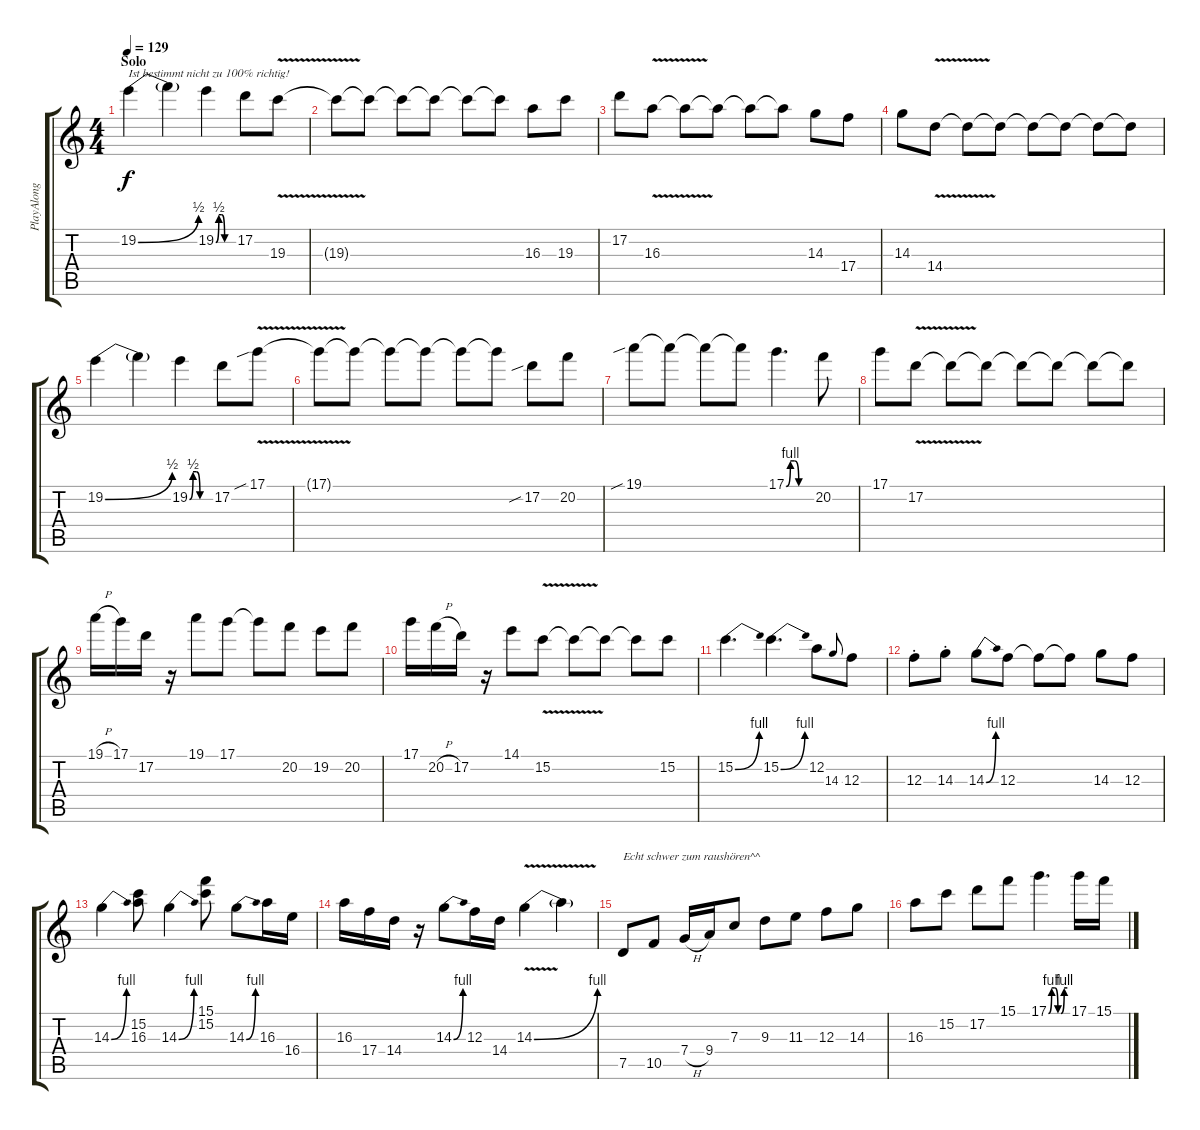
\track ("PlayAlong (für mitspielende)" "PlayAlong ") {instrument acousticguitarsteel}
\staff {score tabs}
\tuning (D4 A3 F3 C3 G2 D2) {hide}
\ts (4 4)
\section ("" "Solo")
\tempo 129
\clef g2
\ks c
19.2{be (bend 0 0 60 2)}.4{txt "Ist bestimmt nicht zu 100% richtig!" dy f} 19.2{t}.4 19.2{be (custom 0 0 10 2 20 2 30 0 60 0)}.4 17.2.8 19.3{v}.8 |
19.3{t}.8 19.3{t}.8 19.3{t}.8 19.3{t}.8 19.3{t}.8 19.3{t}.8 16.3.8 19.3.8 |
17.2.8 16.3{v}.8 16.3{t}.8 16.3{t}.8 16.3{t}.8 16.3{t}.8 14.3.8 17.4.8 |
14.3.8 14.4{v}.8 14.4{t}.8 14.4{t}.8 14.4{t}.8 14.4{t}.8 14.4{t}.8 14.4{t}.8 |
19.2{be (bend 0 0 60 2)}.4 19.2{t}.4 19.2{be (custom 0 0 10 2 20 2 30 0 60 0)}.4 17.2.8 17.1{v sib}.8 |
17.1{t}.8 17.1{t}.8 17.1{t}.8 17.1{t}.8 17.1{t}.8 17.1{t}.8 17.2{sib}.8 20.2.8 |
19.1{sib}.8 19.1{t}.8 19.1{t}.8 19.1{t}.8 17.1{be (custom 0 0 10 4 20 4 30 0 60 0)}.4{d} 20.2.8 |
17.1.8 17.2{v}.8 17.2{t}.8 17.2{t}.8 17.2{t}.8 17.2{t}.8 17.2{t}.8 17.2{t}.8 |
19.1{h}.16 17.1.16 17.2.16 r.16 19.1.8 17.1.8 17.1{t}.8 20.2.8 19.2.8 20.2.8 |
17.1.16 20.2{h}.16 17.2.16 r.16 14.1.8 15.2{v}.8 15.2{t}.8 15.2{t}.8 15.2{t}.8 15.2.8 |
15.2{be (bend 0 0 60 4)}.4{d} 15.2{be (bend 0 0 60 4)}.4{d} 12.2.8 14.3.8{gr onbeat} 12.3.8 |
12.3{st}.8 14.3{st}.8 14.3{be (bend 0 0 60 4)}.8 12.3.8 12.3{t}.8 12.3{t}.8 14.3.8 12.3.8 |
14.3{be (bend 0 0 60 4)}.4 (15.2 16.3).8 14.3{be (bend 0 0 60 4)}.4 (15.1 15.2).8 14.3{be (bend 0 0 60 4)}.8 16.3.16 16.4.16 |
16.3.16 17.4.16 14.4.16 r.16 14.3{be (bend 0 0 60 4)}.8 12.3.16 14.4.16 14.3{be (bend 0 0 60 4) v}.4 14.3{t}.4 |
7.5.8{txt "Echt schwer zum raushören^^"} 10.5.8 7.4{h}.16 9.4.16 7.3.8 9.3.8 11.3.8 12.3.8 14.3.8 |
16.3.8 15.2.8 17.2.8 15.1.8 17.1{be (custom 0 0 10 4 20 4 30 0 40 0 50 4 60 4)}.4{d} 17.1.16 15.1.16
